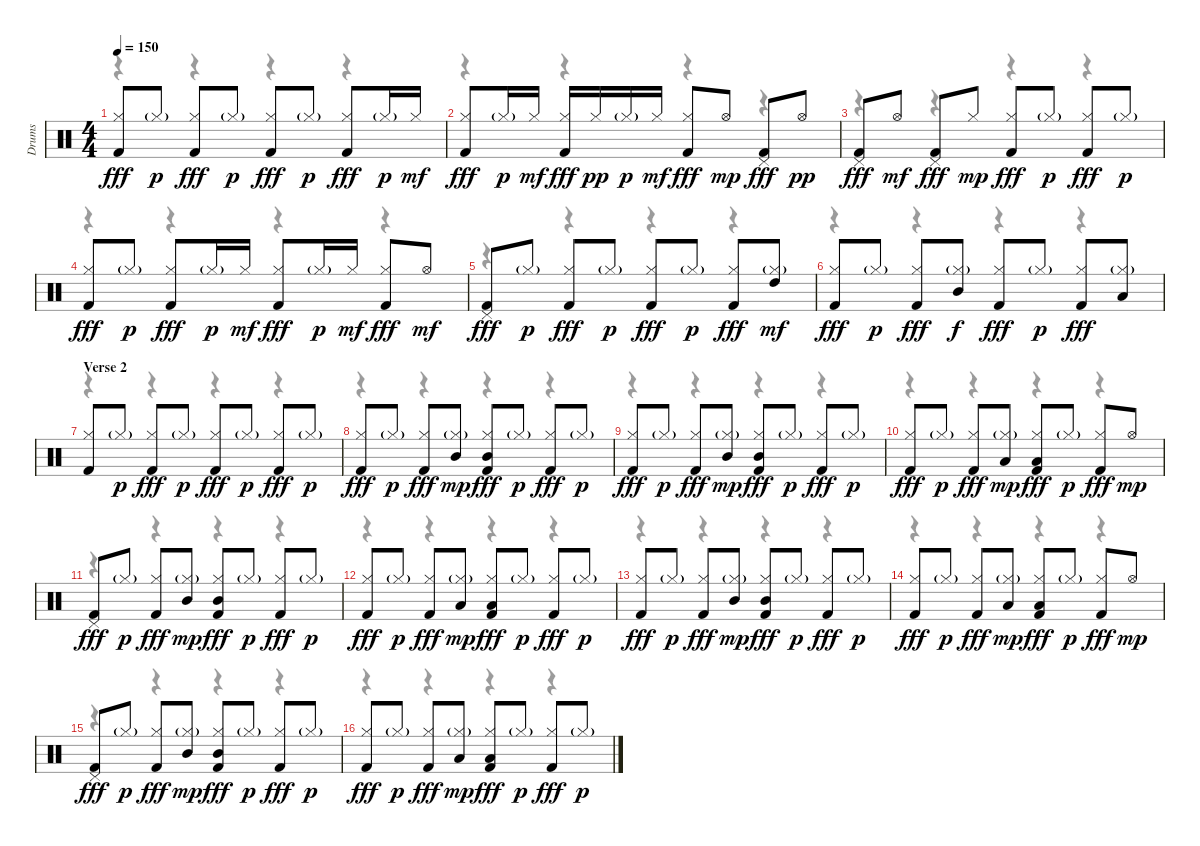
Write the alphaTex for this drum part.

\track ("Drums" "Drums") {instrument percussion}
\staff {score}
\articulation defaults
\voice
\ts (4 4)
\tempo 150
\clef neutral
\ks c
("Kick (hit) 2" "Hi-Hat (closed)").8{dy fff} "Hi-Hat (closed)"{g}.8{dy p} ("Kick (hit) 2" "Hi-Hat (closed)").8{dy fff} "Hi-Hat (closed)"{g}.8{dy p} ("Kick (hit) 2" "Hi-Hat (closed)").8{dy fff} "Hi-Hat (closed)"{g}.8{dy p} ("Kick (hit) 2" "Hi-Hat (closed)").8{dy fff} "Hi-Hat (closed)"{g}.16{dy p} "Hi-Hat (closed)".16{dy mf} |
("Kick (hit) 2" "Hi-Hat (closed)").8{dy fff} "Hi-Hat (closed)"{g}.16{dy p} "Hi-Hat (closed)".16{dy mf} ("Kick (hit) 2" "Hi-Hat (closed)").16{dy fff} "Hi-Hat (closed)".16{dy pp} "Hi-Hat (closed)"{g}.16{dy p} "Hi-Hat (closed)".16{dy mf} ("Kick (hit) 2" "Hi-Hat (closed)").8{dy fff} "Hi-Hat (open)".8{dy mp} ("Kick (hit) 2" "Pedal Hi-Hat (hit)").8{dy fff} "Hi-Hat (open)".8{dy pp} |
("Kick (hit) 2" "Pedal Hi-Hat (hit)").8{dy fff} "Hi-Hat (open)".8{dy mf} ("Kick (hit) 2" "Pedal Hi-Hat (hit)").8{dy fff} "Hi-Hat (closed)".8{dy mp} ("Kick (hit) 2" "Hi-Hat (closed)").8{dy fff} "Hi-Hat (closed)"{g}.8{dy p} ("Kick (hit) 2" "Hi-Hat (closed)").8{dy fff} "Hi-Hat (closed)"{g}.8{dy p} |
("Kick (hit) 2" "Hi-Hat (closed)").8{dy fff} "Hi-Hat (closed)"{g}.8{dy p} ("Kick (hit) 2" "Hi-Hat (closed)").8{dy fff} "Hi-Hat (closed)"{g}.16{dy p} "Hi-Hat (closed)".16{dy mf} ("Kick (hit) 2" "Hi-Hat (closed)").8{dy fff} "Hi-Hat (closed)"{g}.16{dy p} "Hi-Hat (closed)".16{dy mf} ("Kick (hit) 2" "Hi-Hat (closed)").8{dy fff} "Hi-Hat (open)".8{dy mf} |
("Kick (hit) 2" "Pedal Hi-Hat (hit)").8{dy fff} "Hi-Hat (closed)"{g}.8{dy p} ("Kick (hit) 2" "Hi-Hat (closed)").8{dy fff} "Hi-Hat (closed)"{g}.8{dy p} ("Kick (hit) 2" "Hi-Hat (closed)").8{dy fff} "Hi-Hat (closed)"{g}.8{dy p} ("Kick (hit) 2" "Hi-Hat (closed)").8{dy fff} ("Hi-Hat (closed)"{g} "High Tom (hit)").8{dy mf} |
("Kick (hit) 2" "Hi-Hat (closed)").8{dy fff} "Hi-Hat (closed)"{g}.8{dy p} ("Kick (hit) 2" "Hi-Hat (closed)").8{dy fff} ("Hi-Hat (closed)"{g} "Mid Tom (hit)").8{dy f} ("Kick (hit) 2" "Hi-Hat (closed)").8{dy fff} "Hi-Hat (closed)"{g}.8{dy p} ("Kick (hit) 2" "Hi-Hat (closed)").8{dy fff} ("Hi-Hat (closed)"{g} "Low Tom (hit)").8 |
\section ("" "Verse 2")
("Kick (hit) 2" "Hi-Hat (closed)").8 "Hi-Hat (closed)"{g}.8{dy p} ("Kick (hit) 2" "Hi-Hat (closed)").8{dy fff} "Hi-Hat (closed)"{g}.8{dy p} ("Kick (hit) 2" "Hi-Hat (closed)").8{dy fff} "Hi-Hat (closed)"{g}.8{dy p} ("Kick (hit) 2" "Hi-Hat (closed)").8{dy fff} "Hi-Hat (closed)"{g}.8{dy p} |
("Kick (hit) 2" "Hi-Hat (closed)").8{dy fff} "Hi-Hat (closed)"{g}.8{dy p} ("Kick (hit) 2" "Hi-Hat (closed)").8{dy fff} ("Hi-Hat (closed)"{g} "Mid Tom (hit)").8{dy mp} ("Kick (hit) 2" "Hi-Hat (closed)" "Mid Tom (hit)").8{dy fff} "Hi-Hat (closed)"{g}.8{dy p} ("Kick (hit) 2" "Hi-Hat (closed)").8{dy fff} "Hi-Hat (closed)"{g}.8{dy p} |
("Kick (hit) 2" "Hi-Hat (closed)").8{dy fff} "Hi-Hat (closed)"{g}.8{dy p} ("Kick (hit) 2" "Hi-Hat (closed)").8{dy fff} ("Hi-Hat (closed)"{g} "Mid Tom (hit)").8{dy mp} ("Kick (hit) 2" "Hi-Hat (closed)" "Mid Tom (hit)").8{dy fff} "Hi-Hat (closed)"{g}.8{dy p} ("Kick (hit) 2" "Hi-Hat (closed)").8{dy fff} "Hi-Hat (closed)"{g}.8{dy p} |
("Kick (hit) 2" "Hi-Hat (closed)").8{dy fff} "Hi-Hat (closed)"{g}.8{dy p} ("Kick (hit) 2" "Hi-Hat (closed)").8{dy fff} ("Hi-Hat (closed)"{g} "Low Tom (hit)").8{dy mp} ("Kick (hit) 2" "Hi-Hat (closed)" "Low Tom (hit)").8{dy fff} "Hi-Hat (closed)"{g}.8{dy p} ("Kick (hit) 2" "Hi-Hat (closed)").8{dy fff} "Hi-Hat (open)".8{dy mp} |
("Kick (hit) 2" "Pedal Hi-Hat (hit)").8{dy fff} "Hi-Hat (closed)"{g}.8{dy p} ("Kick (hit) 2" "Hi-Hat (closed)").8{dy fff} ("Hi-Hat (closed)"{g} "Mid Tom (hit)").8{dy mp} ("Kick (hit) 2" "Hi-Hat (closed)" "Mid Tom (hit)").8{dy fff} "Hi-Hat (closed)"{g}.8{dy p} ("Kick (hit) 2" "Hi-Hat (closed)").8{dy fff} "Hi-Hat (closed)"{g}.8{dy p} |
("Kick (hit) 2" "Hi-Hat (closed)").8{dy fff} "Hi-Hat (closed)"{g}.8{dy p} ("Kick (hit) 2" "Hi-Hat (closed)").8{dy fff} ("Hi-Hat (closed)"{g} "Low Tom (hit)").8{dy mp} ("Kick (hit) 2" "Hi-Hat (closed)" "Low Tom (hit)").8{dy fff} "Hi-Hat (closed)"{g}.8{dy p} ("Kick (hit) 2" "Hi-Hat (closed)").8{dy fff} "Hi-Hat (closed)"{g}.8{dy p} |
("Kick (hit) 2" "Hi-Hat (closed)").8{dy fff} "Hi-Hat (closed)"{g}.8{dy p} ("Kick (hit) 2" "Hi-Hat (closed)").8{dy fff} ("Hi-Hat (closed)"{g} "Mid Tom (hit)").8{dy mp} ("Kick (hit) 2" "Hi-Hat (closed)" "Mid Tom (hit)").8{dy fff} "Hi-Hat (closed)"{g}.8{dy p} ("Kick (hit) 2" "Hi-Hat (closed)").8{dy fff} "Hi-Hat (closed)"{g}.8{dy p} |
("Kick (hit) 2" "Hi-Hat (closed)").8{dy fff} "Hi-Hat (closed)"{g}.8{dy p} ("Kick (hit) 2" "Hi-Hat (closed)").8{dy fff} ("Hi-Hat (closed)"{g} "Low Tom (hit)").8{dy mp} ("Kick (hit) 2" "Hi-Hat (closed)" "Low Tom (hit)").8{dy fff} "Hi-Hat (closed)"{g}.8{dy p} ("Kick (hit) 2" "Hi-Hat (closed)").8{dy fff} "Hi-Hat (open)".8{dy mp} |
("Kick (hit) 2" "Pedal Hi-Hat (hit)").8{dy fff} "Hi-Hat (closed)"{g}.8{dy p} ("Kick (hit) 2" "Hi-Hat (closed)").8{dy fff} ("Hi-Hat (closed)"{g} "Mid Tom (hit)").8{dy mp} ("Kick (hit) 2" "Hi-Hat (closed)" "Mid Tom (hit)").8{dy fff} "Hi-Hat (closed)"{g}.8{dy p} ("Kick (hit) 2" "Hi-Hat (closed)").8{dy fff} "Hi-Hat (closed)"{g}.8{dy p} |
("Kick (hit) 2" "Hi-Hat (closed)").8{dy fff} "Hi-Hat (closed)"{g}.8{dy p} ("Kick (hit) 2" "Hi-Hat (closed)").8{dy fff} ("Hi-Hat (closed)"{g} "Low Tom (hit)").8{dy mp} ("Kick (hit) 2" "Hi-Hat (closed)" "Low Tom (hit)").8{dy fff} "Hi-Hat (closed)"{g}.8{dy p} ("Kick (hit) 2" "Hi-Hat (closed)").8{dy fff} "Hi-Hat (closed)"{g}.8{dy p}
\voice
\clef neutral
\ottava regular
\simile none
\ks c
r.4{dy f} r.4 r.4 r.4 |
r.4 r.4 r.4 r.4 |
r.4 r.4 r.4 r.4 |
r.4 r.4 r.4 r.4 |
r.4 r.4 r.4 r.4 |
r.4 r.4 r.4 r.4 |
r.4 r.4 r.4 r.4 |
r.4 r.4 r.4 r.4 |
r.4 r.4 r.4 r.4 |
r.4 r.4 r.4 r.4 |
r.4 r.4 r.4 r.4 |
r.4 r.4 r.4 r.4 |
r.4 r.4 r.4 r.4 |
r.4 r.4 r.4 r.4 |
r.4 r.4 r.4 r.4 |
r.4 r.4 r.4 r.4
